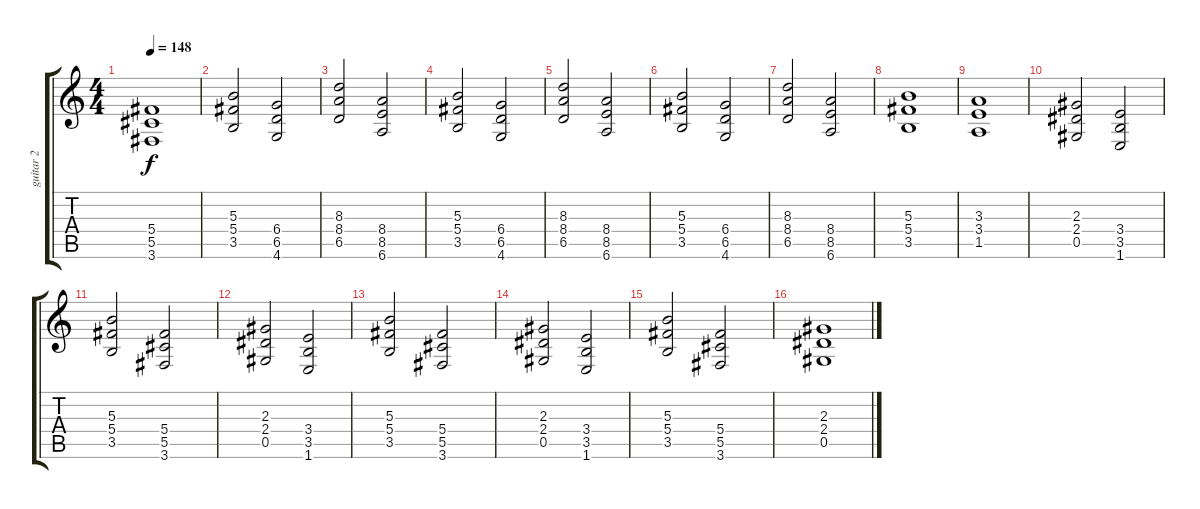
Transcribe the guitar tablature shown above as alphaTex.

\track ("guitar 2" "guitar 2") {instrument distortionguitar}
\staff {score tabs}
\tuning (Eb4 Bb3 Gb3 Db3 Ab2 Eb2) {hide}
\ts (4 4)
\tempo 148
\clef g2
\ks c
(5.4 5.5 3.6).1{dy f} |
(5.3 5.4 3.5).2 (6.4 6.5 4.6).2 |
(8.3 8.4 6.5).2 (8.4 8.5 6.6).2 |
(5.3 5.4 3.5).2 (6.4 6.5 4.6).2 |
(8.3 8.4 6.5).2 (8.4 8.5 6.6).2 |
(5.3 5.4 3.5).2 (6.4 6.5 4.6).2 |
(8.3 8.4 6.5).2 (8.4 8.5 6.6).2 |
(5.3 5.4 3.5).1 |
(3.3 3.4 1.5).1 |
(2.3 2.4 0.5).2 (3.4 3.5 1.6).2 |
(5.3 5.4 3.5).2 (5.4 5.5 3.6).2 |
(2.3 2.4 0.5).2 (3.4 3.5 1.6).2 |
(5.3 5.4 3.5).2 (5.4 5.5 3.6).2 |
(2.3 2.4 0.5).2 (3.4 3.5 1.6).2 |
(5.3 5.4 3.5).2 (5.4 5.5 3.6).2 |
(2.3 2.4 0.5).1
